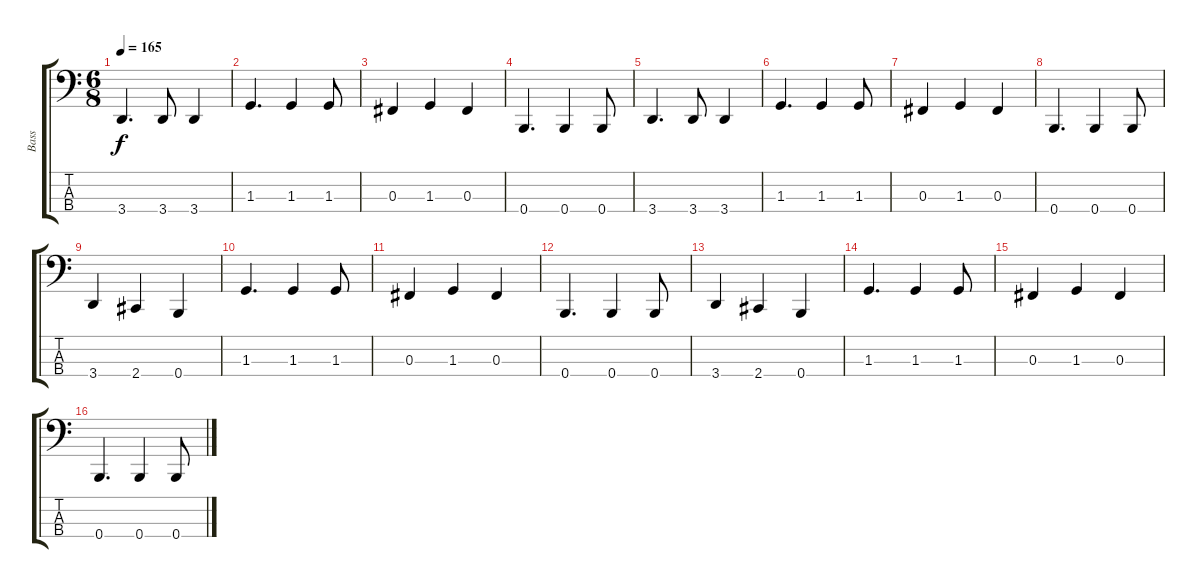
\track ("Bass" "Bass") {instrument electricbassfinger}
\staff {score tabs}
\tuning (E2 B1 Gb1 B0) {hide}
\ts (6 8)
\tempo 165
\clef f4
\ks c
3.4.4{d dy f} 3.4.8 3.4.4 |
1.3.4{d} 1.3.4 1.3.8 |
0.3.4 1.3.4 0.3.4 |
0.4.4{d} 0.4.4 0.4.8 |
3.4.4{d} 3.4.8 3.4.4 |
1.3.4{d} 1.3.4 1.3.8 |
0.3.4 1.3.4 0.3.4 |
0.4.4{d} 0.4.4 0.4.8 |
3.4.4 2.4.4 0.4.4 |
1.3.4{d} 1.3.4 1.3.8 |
0.3.4 1.3.4 0.3.4 |
0.4.4{d} 0.4.4 0.4.8 |
3.4.4 2.4.4 0.4.4 |
1.3.4{d} 1.3.4 1.3.8 |
0.3.4 1.3.4 0.3.4 |
0.4.4{d} 0.4.4 0.4.8
